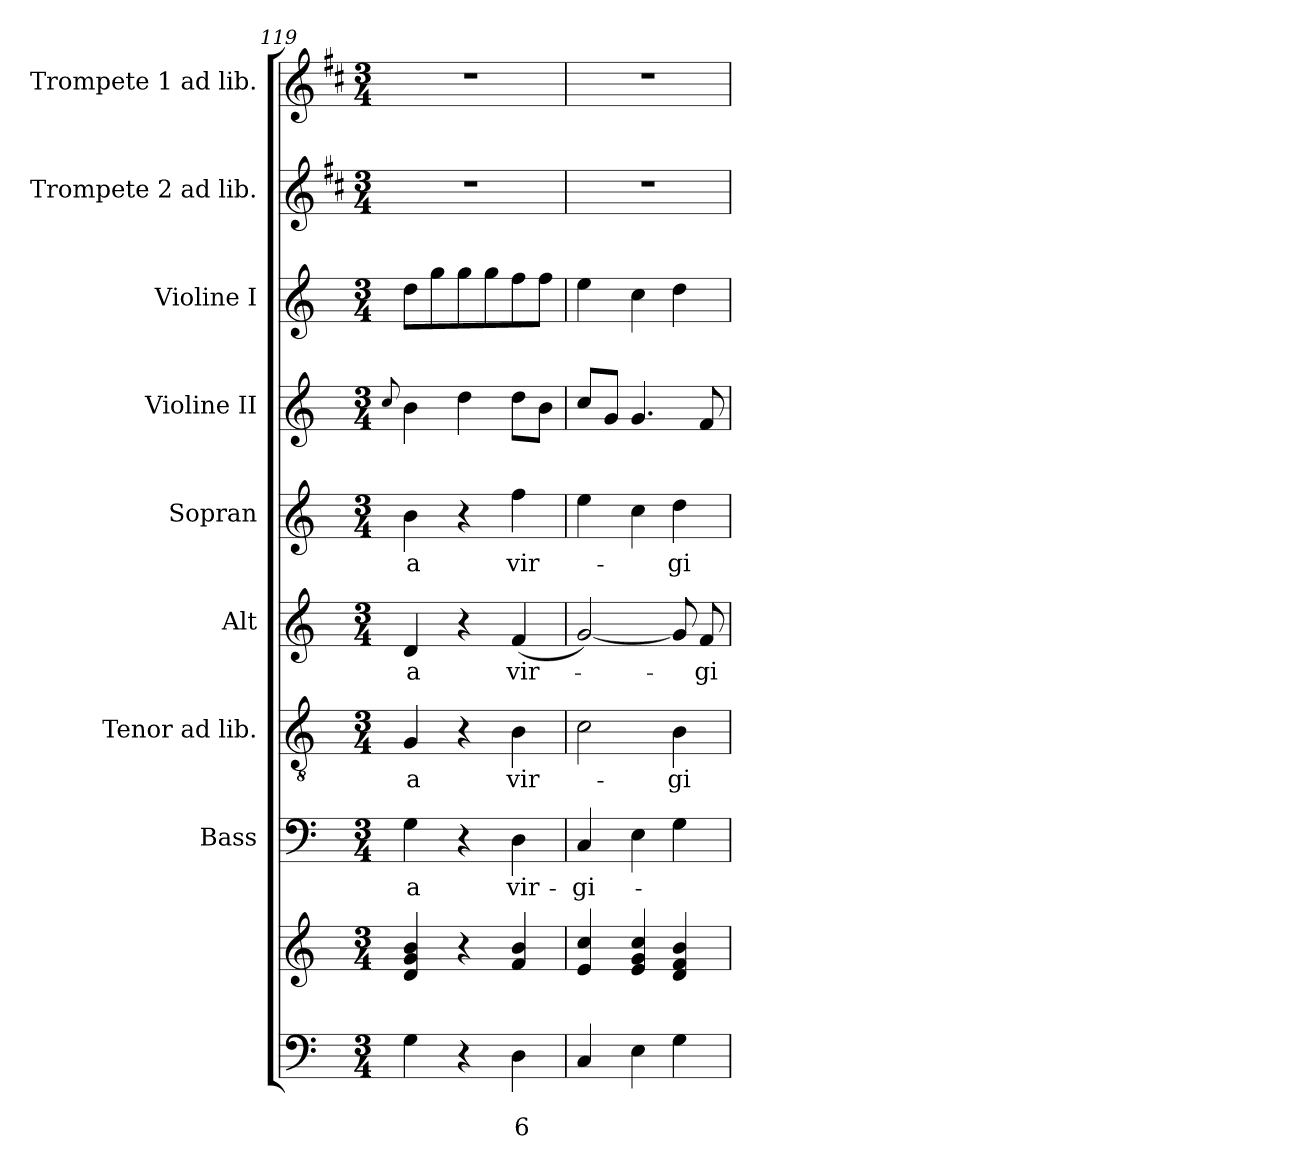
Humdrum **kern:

**kern	**text	**text	**kern	**kern	**text	**kern	**text	**kern	**text	**kern	**text	**kern	**kern	**kern	**kern
*part9	*part9	*part9	*part9	*part8	*part8	*part7	*part7	*part6	*part6	*part5	*part5	*part4	*part3	*part2	*part1
*staff10	*staff10	*staff10	*staff9	*staff8	*staff8	*staff7	*staff7	*staff6	*staff6	*staff5	*staff5	*staff4	*staff3	*staff2	*staff1
*	*	*	*	*I"Bass	*	*I"Tenor ad lib.	*	*I"Alt	*	*I"Sopran	*	*I"Violine II	*I"Violine I	*I"Trompete 2 ad lib.	*I"Trompete 1 ad lib.
*	*	*	*	*I'B.	*	*I'T.	*	*I'A.	*	*I'S.	*	*I'Vl. II	*I'Vl. I	*I'Trp. 2	*I'Trp. 1
*clefF4	*	*	*clefG2	*clefF4	*	*clefGv2	*	*clefG2	*	*clefG2	*	*clefG2	*clefG2	*clefG2	*clefG2
*	*	*	*	*	*	*	*	*	*	*	*	*	*	*ITrd1c2	*ITrd1c2
*k[]	*	*	*k[]	*k[]	*	*k[]	*	*k[]	*	*k[]	*	*k[]	*k[]	*k[]	*k[]
*C:	*	*	*C:	*C:	*	*C:	*	*C:	*	*C:	*	*C:	*C:	*C:	*C:
*M3/4	*	*	*M3/4	*M3/4	*	*M3/4	*	*M3/4	*	*M3/4	*	*M3/4	*M3/4	*M3/4	*M3/4
=119	=119	=119	=119	=119	=119	=119	=119	=119	=119	=119	=119	=119	=119	=119	=119
.	.	.	.	.	.	.	.	.	.	.	.	8qqcc/	.	.	.
!	!	!	!	!	!LO:LY:b	!	!LO:LY:b	!	!LO:LY:b	!	!LO:LY:b	!	!	!	!
4G\	.	.	4d/ 4g/ 4b/	4G\	-a	4G/	-a	4d/	-a	4b\	-a	4b\	8dd\L	2.r	2.r
.	.	.	.	.	.	.	.	.	.	.	.	.	8gg\	.	.
4r	.	.	4r	4r	.	4r	.	4r	.	4r	.	4dd\	8gg\	.	.
.	.	.	.	.	.	.	.	.	.	.	.	.	8gg\	.	.
!	!	!LO:LY:b	!	!	!LO:LY:b	!	!LO:LY:b	!	!LO:LY:b	!	!LO:LY:b	!	!	!	!
4D\	.	6	4f/ 4b/	4D\	vir-	4B\	vir-	(<4f/	vir-	4ff\	vir-	8dd\L	8ff\	.	.
.	.	.	.	.	.	.	.	.	.	.	.	8b\J	8ff\J	.	.
!!LO:PB:g=z
=120	=120	=120	=120	=120	=120	=120	=120	=120	=120	=120	=120	=120	=120	=120	=120
!	!	!	!	!	!LO:LY:b	!	!	!	!	!	!	!	!	!	!
4C/	.	.	4e/ 4cc/	4C/	-gi-	2c\	.	[2g/)	.	4ee\	.	8cc/L	4ee\	2.r	2.r
.	.	.	.	.	.	.	.	.	.	.	.	8g/J	.	.	.
4E\	.	.	4e/ 4g/ 4cc/	4E\	.	.	.	.	.	4cc\	.	4.g/	4cc\	.	.
!	!	!	!	!	!	!	!LO:LY:b	!	!	!	!LO:LY:b	!	!	!	!
4G\	.	.	4d/ 4f/ 4b/	4G\	.	4B\	-gi-	8g/]	.	4dd\	-gi-	.	4dd\	.	.
!	!	!	!	!	!	!	!	!	!LO:LY:b	!	!	!	!	!	!
.	.	.	.	.	.	.	.	8f/	-gi-	.	.	8f/	.	.	.
=	=	=	=	=	=	=	=	=	=	=	=	=	=	=	=
*-	*-	*-	*-	*-	*-	*-	*-	*-	*-	*-	*-	*-	*-	*-	*-
